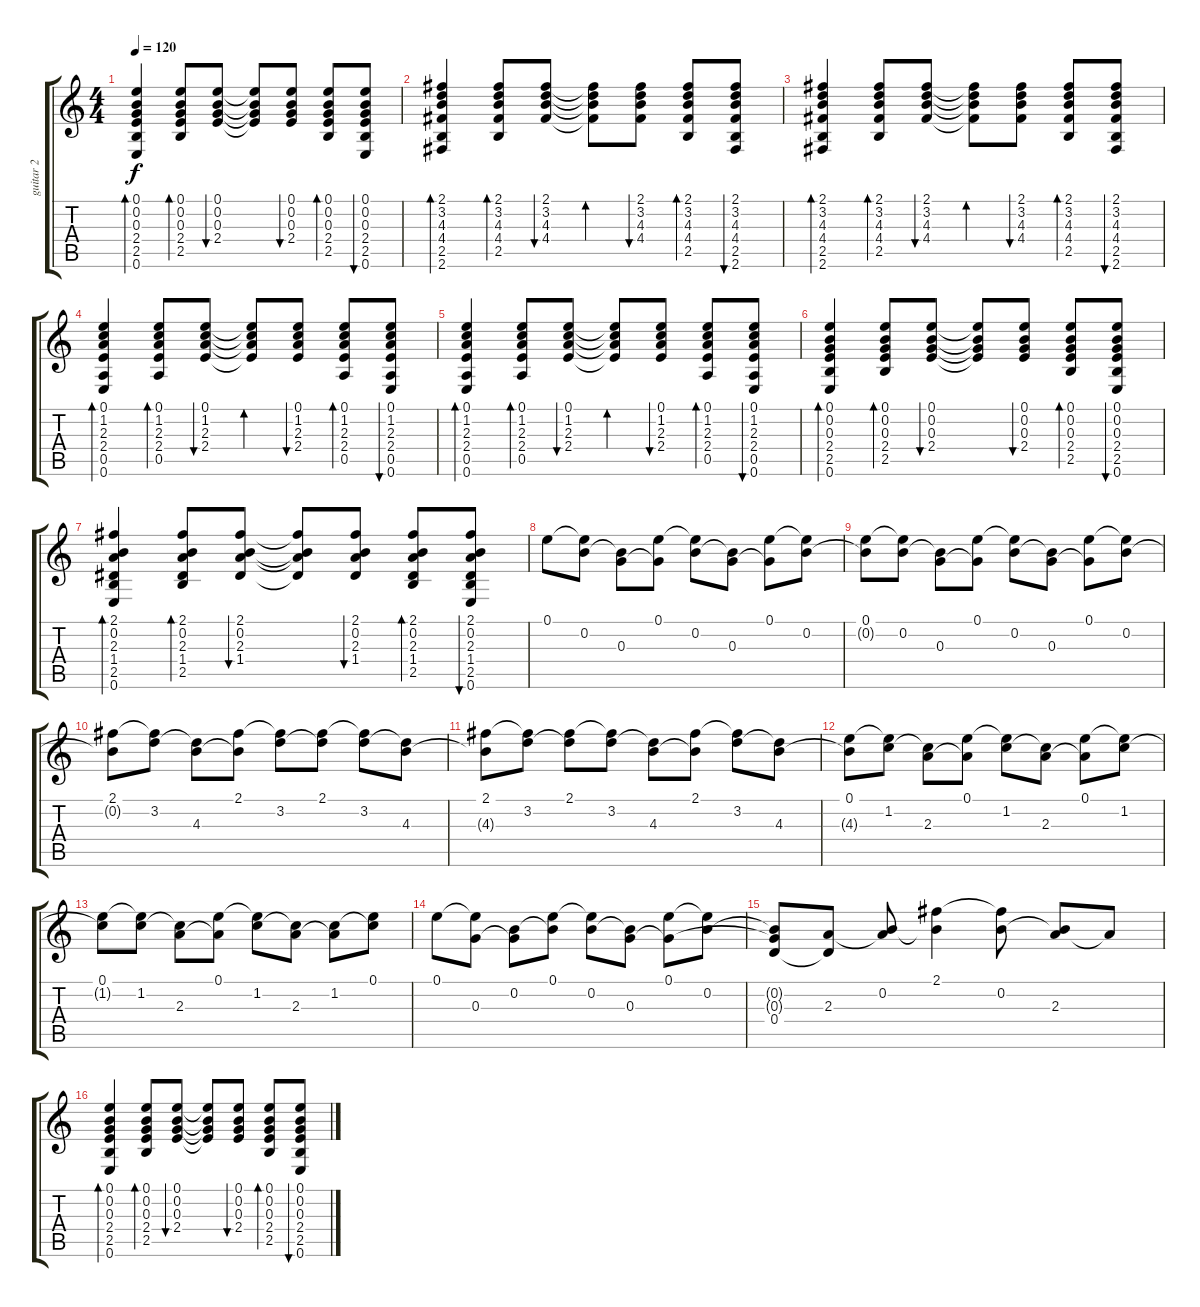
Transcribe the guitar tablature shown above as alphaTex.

\track ("guitar 2" "guitar 2") {instrument electricguitarclean}
\staff {score tabs}
\tuning (E4 B3 G3 D3 A2 E2) {hide}
\ts (4 4)
\tempo 120
\clef g2
\ks c
(0.1 0.2 0.3 2.4 2.5 0.6).4{bd 60 dy f} (0.1 0.2 0.3 2.4 2.5).8{bd 60} (0.1 0.2 0.3 2.4).8{bu 60} (0.1{t} 0.2{t} 0.3{t} 2.4{t}).8 (0.1 0.2 0.3 2.4).8{bu 60} (0.1 0.2 0.3 2.4 2.5).8{bd 60} (0.1 0.2 0.3 2.4 2.5 0.6).8{bu 60} |
(2.1 3.2 4.3 4.4 2.5 2.6).4{bd 60} (2.1 3.2 4.3 4.4 2.5).8{bd 60} (2.1 3.2 4.3 4.4).8{bu 60} (2.1{t} 3.2{t} 4.3{t} 4.4{t}).8{bd 60} (2.1 3.2 4.3 4.4).8{bu 60} (2.1 3.2 4.3 4.4 2.5).8{bd 60} (2.1 3.2 4.3 4.4 2.5 2.6).8{bu 60} |
(2.1 3.2 4.3 4.4 2.5 2.6).4{bd 60} (2.1 3.2 4.3 4.4 2.5).8{bd 60} (2.1 3.2 4.3 4.4).8{bu 60} (2.1{t} 3.2{t} 4.3{t} 4.4{t}).8{bd 60} (2.1 3.2 4.3 4.4).8{bu 60} (2.1 3.2 4.3 4.4 2.5).8{bd 60} (2.1 3.2 4.3 4.4 2.5 2.6).8{bu 60} |
(0.1 1.2 2.3 2.4 0.5 0.6).4{bd 60} (0.1 1.2 2.3 2.4 0.5).8{bd 60} (0.1 1.2 2.3 2.4).8{bu 60} (0.1{t} 1.2{t} 2.3{t} 2.4{t}).8{bd 60} (0.1 1.2 2.3 2.4).8{bu 60} (0.1 1.2 2.3 2.4 0.5).8{bd 60} (0.1 1.2 2.3 2.4 0.5 0.6).8{bu 60} |
(0.1 1.2 2.3 2.4 0.5 0.6).4{bd 60} (0.1 1.2 2.3 2.4 0.5).8{bd 60} (0.1 1.2 2.3 2.4).8{bu 60} (0.1{t} 1.2{t} 2.3{t} 2.4{t}).8{bd 60} (0.1 1.2 2.3 2.4).8{bu 60} (0.1 1.2 2.3 2.4 0.5).8{bd 60} (0.1 1.2 2.3 2.4 0.5 0.6).8{bu 60} |
(0.1 0.2 0.3 2.4 2.5 0.6).4{bd 60} (0.1 0.2 0.3 2.4 2.5).8{bd 60} (0.1 0.2 0.3 2.4).8{bu 60} (0.1{t} 0.2{t} 0.3{t} 2.4{t}).8 (0.1 0.2 0.3 2.4).8{bu 60} (0.1 0.2 0.3 2.4 2.5).8{bd 60} (0.1 0.2 0.3 2.4 2.5 0.6).8{bu 60} |
(2.1 0.2 2.3 1.4 2.5 0.6).4{bd 60} (2.1 0.2 2.3 1.4 2.5).8{bd 60} (2.1 0.2 2.3 1.4).8{bu 60} (2.1{t} 0.2{t} 2.3{t} 1.4{t}).8 (2.1 0.2 2.3 1.4).8{bu 60} (2.1 0.2 2.3 1.4 2.5).8{bd 60} (2.1 0.2 2.3 1.4 2.5 0.6).8{bu 60} |
0.1.8 (0.1{t} 0.2).8 (0.2{t} 0.3).8 (0.1 0.3{t}).8 (0.1{t} 0.2).8 (0.2{t} 0.3).8 (0.1 0.3{t}).8 (0.1{t} 0.2).8 |
(0.1 0.2{t}).8 (0.1{t} 0.2).8 (0.2{t} 0.3).8 (0.1 0.3{t}).8 (0.1{t} 0.2).8 (0.2{t} 0.3).8 (0.1 0.3{t}).8 (0.1{t} 0.2).8 |
(2.1 0.2{t}).8 (2.1{t} 3.2).8 (3.2{t} 4.3).8 (2.1 4.3{t}).8 (2.1{t} 3.2).8 (2.1 3.2{t}).8 (2.1{t} 3.2).8 (3.2{t} 4.3).8 |
(2.1 4.3{t}).8 (2.1{t} 3.2).8 (2.1 3.2{t}).8 (2.1{t} 3.2).8 (3.2{t} 4.3).8 (2.1 4.3{t}).8 (2.1{t} 3.2).8 (3.2{t} 4.3).8 |
(0.1 4.3{t}).8 (0.1{t} 1.2).8 (1.2{t} 2.3).8 (0.1 2.3{t}).8 (0.1{t} 1.2).8 (1.2{t} 2.3).8 (0.1 2.3{t}).8 (0.1{t} 1.2).8 |
(0.1 1.2{t}).8 (0.1{t} 1.2).8 (1.2{t} 2.3).8 (0.1 2.3{t}).8 (0.1{t} 1.2).8 (1.2{t} 2.3).8 (1.2 2.3{t}).8 (0.1 1.2{t}).8 |
0.1.8 (0.1{t} 0.3).8 (0.2 0.3{t}).8 (0.1 0.2{t}).8 (0.1{t} 0.2).8 (0.2{t} 0.3).8 (0.1 0.3{t}).8 (0.1{t} 0.2).8 |
(0.2{t} 0.3{t} 0.4).8 (2.3 0.4{t}).8 (0.2 2.3{t}).8 (2.1 0.2{t}).4 (2.1{t} 0.2).8 (0.2{t} 2.3).8 2.3{t}.8 |
(0.1 0.2 0.3 2.4 2.5 0.6).4{bd 60} (0.1 0.2 0.3 2.4 2.5).8{bd 60} (0.1 0.2 0.3 2.4).8{bu 60} (0.1{t} 0.2{t} 0.3{t} 2.4{t}).8 (0.1 0.2 0.3 2.4).8{bu 60} (0.1 0.2 0.3 2.4 2.5).8{bd 60} (0.1 0.2 0.3 2.4 2.5 0.6).8{bu 60}
